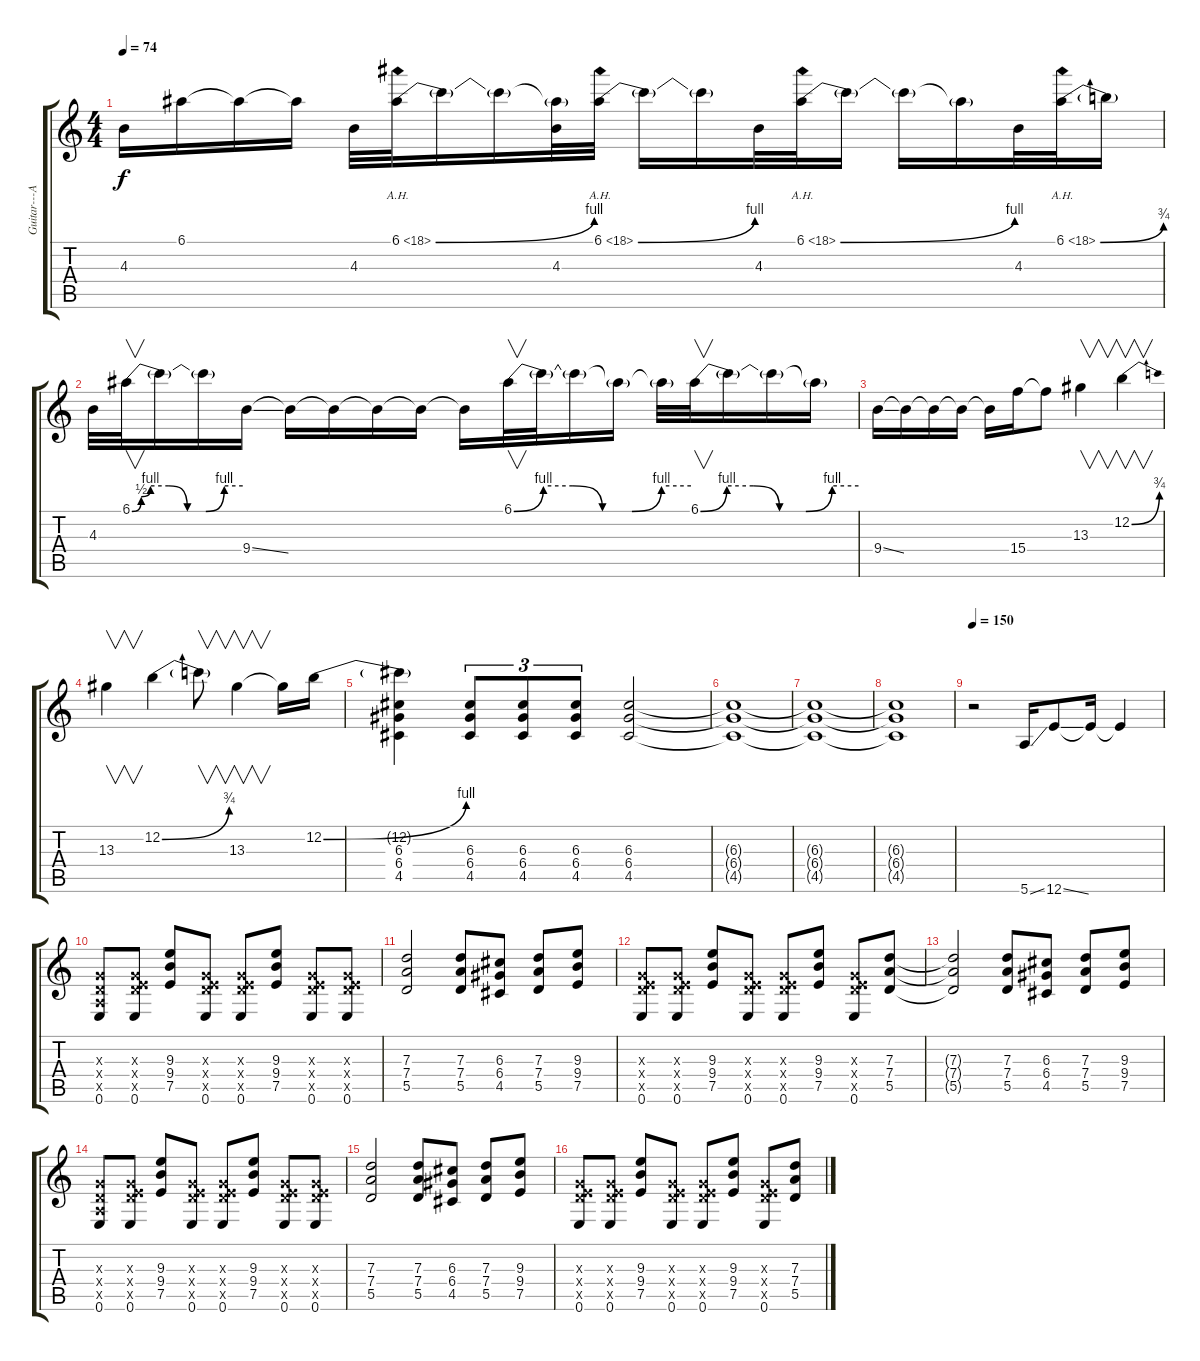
\track ("" "Guitar---A") {instrument distortionguitar}
\staff {score tabs}
\tuning (E4 B3 G3 D3 A2 E2) {hide}
\ts (4 4)
\tempo 74
\clef g2
\ks c
4.3.16{dy f} 6.1.16 6.1{t}.16 6.1{t}.16 4.3.32 6.1{be (bend 0 0 60 4) ah 12}.32 6.1{t}.16 6.1{t}.16 (6.1{t} 4.3).32 6.1{be (bend 0 0 60 4) ah 12}.32 6.1{t}.16 6.1{t}.16 4.3.32 6.1{be (bend 0 0 60 4) ah 12}.32 6.1{t}.16 6.1{t}.16 6.1{t}.16 4.3.32 6.1{be (bend 0 0 60 3) ah 12}.32 6.1{t}.16 |
4.3.32 6.1{be (custom 0 0 5 2 10 4 20 4 30 0 40 0 50 4 60 4)}.32{v} 6.1{t}.16 6.1{t}.16 9.4{ss}.16 9.4{t}.16 9.4{t}.16 9.4{t}.16 9.4{t}.16 9.4{t}.16 6.1{be (custom 0 0 10 4 20 4 30 0 40 0 50 4 60 4)}.32{v} 6.1{t}.32 6.1{t}.16 6.1{t}.16 6.1{t}.32 6.1{be (custom 0 0 10 4 20 4 30 0 40 0 50 4 60 4)}.32{v} 6.1{t}.16 6.1{t}.16 6.1{t}.16 |
9.4{ss}.16 9.4{t}.16 9.4{t}.16 9.4{t}.16 9.4{t}.16 15.4.16 15.4{t}.8 13.3.4{v} 12.2{be (bend 0 0 60 3)}.4{v} |
13.3.4{v} 12.2{be (bend 0 0 60 3)}.4 12.2{t}.8{v} 13.3.4{v} 13.3{t}.16 12.2{be (bend 0 0 60 4)}.16 |
(12.2{t} 6.3 6.4 4.5).4 (6.3 6.4 4.5).8{tu (3 2)} (6.3 6.4 4.5).8{tu (3 2)} (6.3 6.4 4.5).8{tu (3 2)} (6.3 6.4 4.5).2 |
(6.3{t} 6.4{t} 4.5{t}).1 |
(6.3{t} 6.4{t} 4.5{t}).1 |
(6.3{t} 6.4{t} 4.5{t}).1 |
\tempo 150
r.2 5.6{ss}.16{instrument overdrivenguitar} 12.6{ss}.8 12.6{t}.16 12.6{t}.4 |
(0.3{x} 0.4{x} 0.5{x} 0.6).8 (0.3{x} 0.4{x} 7.5{x} 0.6).8 (9.3 9.4 7.5).8 (0.3{x} 0.4{x} 7.5{x} 0.6).8 (0.3{x} 0.4{x} 7.5{x} 0.6).8 (9.3 9.4 7.5).8 (0.3{x} 0.4{x} 7.5{x} 0.6).8 (0.3{x} 0.4{x} 7.5{x} 0.6).8 |
\section ("" "")
(7.3 7.4 5.5).2 (7.3 7.4 5.5).8 (6.3 6.4 4.5).8 (7.3 7.4 5.5).8 (9.3 9.4 7.5).8 |
(0.3{x} 0.4{x} 7.5{x} 0.6).8 (0.3{x} 0.4{x} 7.5{x} 0.6).8 (9.3 9.4 7.5).8 (0.3{x} 0.4{x} 7.5{x} 0.6).8 (0.3{x} 0.4{x} 7.5{x} 0.6).8 (9.3 9.4 7.5).8 (0.3{x} 0.4{x} 7.5{x} 0.6).8 (7.3 7.4 5.5).8 |
(7.3{t} 7.4{t} 5.5{t}).2 (7.3 7.4 5.5).8 (6.3 6.4 4.5).8 (7.3 7.4 5.5).8 (9.3 9.4 7.5).8 |
(0.3{x} 0.4{x} 0.5{x} 0.6).8 (0.3{x} 0.4{x} 7.5{x} 0.6).8 (9.3 9.4 7.5).8 (0.3{x} 0.4{x} 7.5{x} 0.6).8 (0.3{x} 0.4{x} 7.5{x} 0.6).8 (9.3 9.4 7.5).8 (0.3{x} 0.4{x} 7.5{x} 0.6).8 (0.3{x} 0.4{x} 7.5{x} 0.6).8 |
(7.3 7.4 5.5).2 (7.3 7.4 5.5).8 (6.3 6.4 4.5).8 (7.3 7.4 5.5).8 (9.3 9.4 7.5).8 |
(0.3{x} 0.4{x} 7.5{x} 0.6).8 (0.3{x} 0.4{x} 7.5{x} 0.6).8 (9.3 9.4 7.5).8 (0.3{x} 0.4{x} 7.5{x} 0.6).8 (0.3{x} 0.4{x} 7.5{x} 0.6).8 (9.3 9.4 7.5).8 (0.3{x} 0.4{x} 7.5{x} 0.6).8 (7.3 7.4 5.5).8
